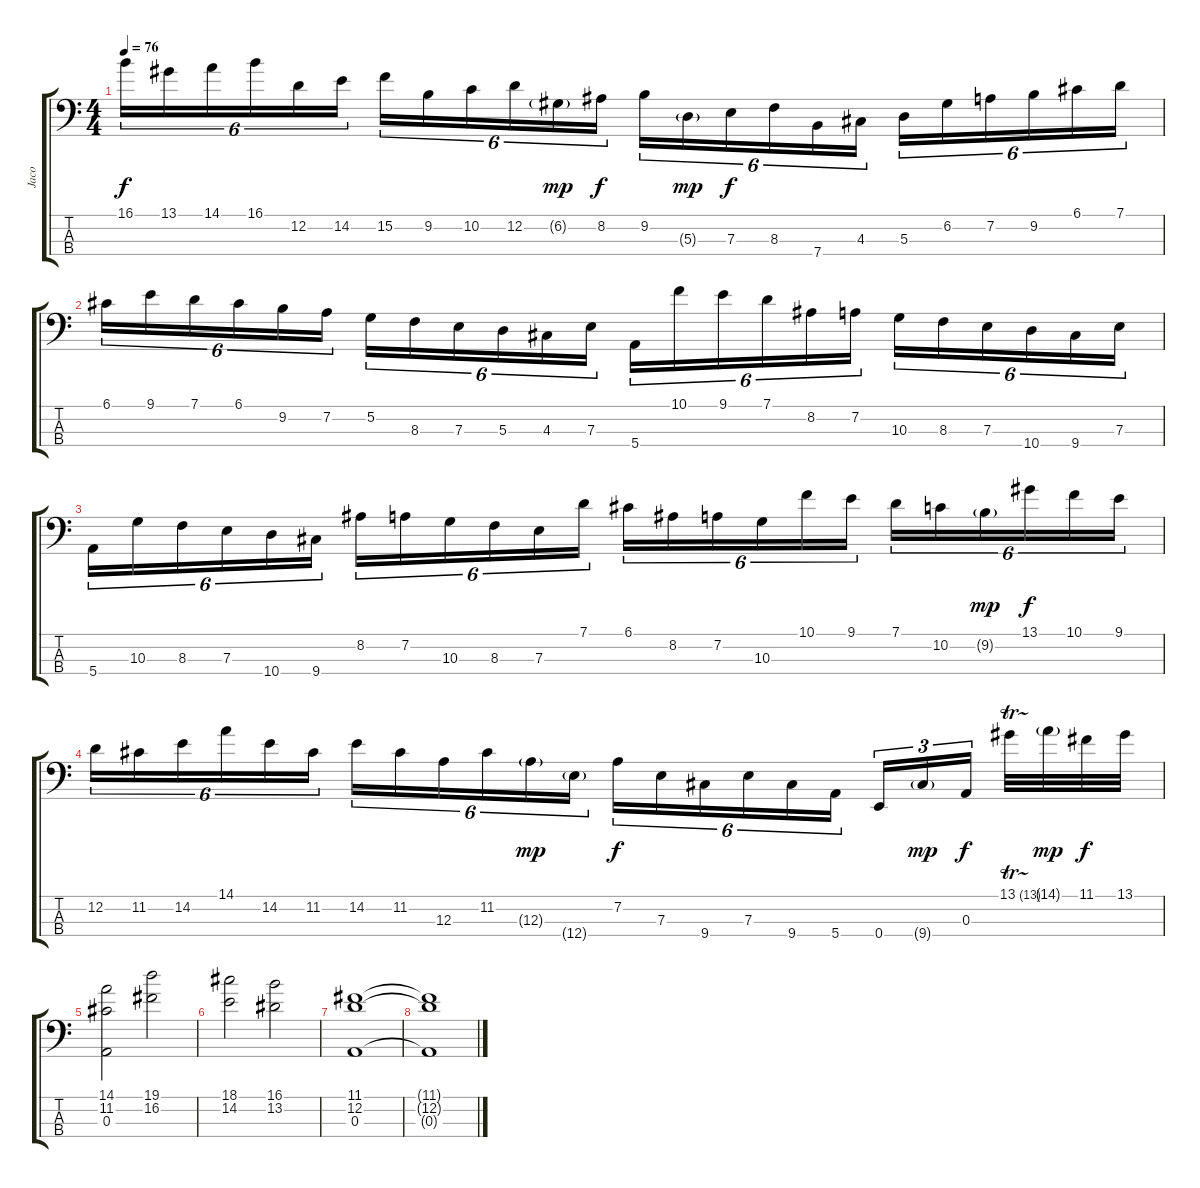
\track ("Jaco" "Jaco") {instrument fretlessbass}
\staff {score tabs}
\tuning (G2 D2 A1 E1) {hide}
\ts (4 4)
\tempo 76
\clef f4
\ks c
16.1.16{tu (6 4) dy f} 13.1.16{tu (6 4)} 14.1.16{tu (6 4)} 16.1.16{tu (6 4)} 12.2.16{tu (6 4)} 14.2.16{tu (6 4)} 15.2.16{tu (6 4)} 9.2.16{tu (6 4)} 10.2.16{tu (6 4)} 12.2.16{tu (6 4)} 6.2{g}.16{tu (6 4) dy mp} 8.2.16{tu (6 4) dy f} 9.2.16{tu (6 4)} 5.3{g}.16{tu (6 4) dy mp} 7.3.16{tu (6 4) dy f} 8.3.16{tu (6 4)} 7.4.16{tu (6 4)} 4.3.16{tu (6 4)} 5.3.16{tu (6 4)} 6.2.16{tu (6 4)} 7.2.16{tu (6 4)} 9.2.16{tu (6 4)} 6.1.16{tu (6 4)} 7.1.16{tu (6 4)} |
6.1.16{tu (6 4)} 9.1.16{tu (6 4)} 7.1.16{tu (6 4)} 6.1.16{tu (6 4)} 9.2.16{tu (6 4)} 7.2.16{tu (6 4)} 5.2.16{tu (6 4)} 8.3.16{tu (6 4)} 7.3.16{tu (6 4)} 5.3.16{tu (6 4)} 4.3.16{tu (6 4)} 7.3.16{tu (6 4)} 5.4.16{tu (6 4)} 10.1.16{tu (6 4)} 9.1.16{tu (6 4)} 7.1.16{tu (6 4)} 8.2.16{tu (6 4)} 7.2.16{tu (6 4)} 10.3.16{tu (6 4)} 8.3.16{tu (6 4)} 7.3.16{tu (6 4)} 10.4.16{tu (6 4)} 9.4.16{tu (6 4)} 7.3.16{tu (6 4)} |
5.4.16{tu (6 4)} 10.3.16{tu (6 4)} 8.3.16{tu (6 4)} 7.3.16{tu (6 4)} 10.4.16{tu (6 4)} 9.4.16{tu (6 4)} 8.2.16{tu (6 4)} 7.2.16{tu (6 4)} 10.3.16{tu (6 4)} 8.3.16{tu (6 4)} 7.3.16{tu (6 4)} 7.1.16{tu (6 4)} 6.1.16{tu (6 4)} 8.2.16{tu (6 4)} 7.2.16{tu (6 4)} 10.3.16{tu (6 4)} 10.1.16{tu (6 4)} 9.1.16{tu (6 4)} 7.1.16{tu (6 4)} 10.2.16{tu (6 4)} 9.2{g}.16{tu (6 4) dy mp} 13.1.16{tu (6 4) dy f} 10.1.16{tu (6 4)} 9.1.16{tu (6 4)} |
12.2.16{tu (6 4)} 11.2.16{tu (6 4)} 14.2.16{tu (6 4)} 14.1.16{tu (6 4)} 14.2.16{tu (6 4)} 11.2.16{tu (6 4)} 14.2.16{tu (6 4)} 11.2.16{tu (6 4)} 12.3.16{tu (6 4)} 11.2.16{tu (6 4)} 12.3{g}.16{tu (6 4) dy mp} 12.4{g}.16{tu (6 4)} 7.2.16{tu (6 4) dy f} 7.3.16{tu (6 4)} 9.4.16{tu (6 4)} 7.3.16{tu (6 4)} 9.4.16{tu (6 4)} 5.4.16{tu (6 4)} 0.4.16{tu (3 2)} 9.4{g}.16{tu (3 2) dy mp} 0.3.16{tu (3 2) dy f} 13.1{tr (13 32)}.32 14.1{g}.32{dy mp} 11.1.32{dy f} 13.1.32 |
(14.1 11.2 0.3).2 (19.1 16.2).2 |
(18.1 14.2).2 (16.1 13.2).2 |
(11.1 12.2 0.3).1 |
(11.1{t} 12.2{t} 0.3{t}).1
